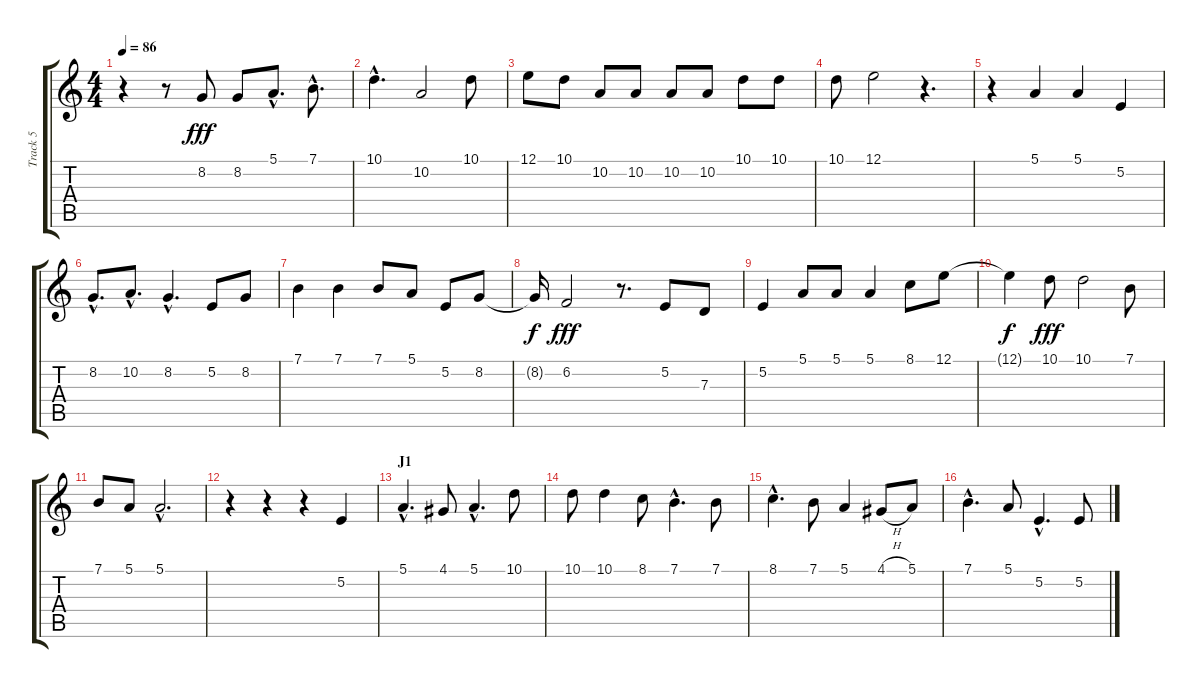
\track ("Track 5" "Track 5") {instrument stringensemble1}
\staff {score tabs}
\tuning (E4 B3 G3 D3 A2 E2) {hide}
\ts (4 4)
\tempo 86
\clef g2
\ks c
r.4{dy f} r.8 8.2.8{dy fff} 8.2.8 5.1{hac}.8{d} 7.1{hac}.8{d} |
10.1{hac}.4{d} 10.2.2 10.1.8 |
12.1.8 10.1.8 10.2.8 10.2.8 10.2.8 10.2.8 10.1.8 10.1.8 |
10.1.8 12.1.2 r.4{d} |
r.4 5.1.4 5.1.4 5.2.4 |
8.2{hac}.8{d} 10.2{hac}.8{d} 8.2{hac}.4{d} 5.2.8 8.2.8 |
7.1.4 7.1.4 7.1.8 5.1.8 5.2.8 8.2.8 |
8.2{t}.16{dy f} 6.2.2{dy fff} r.8{d} 5.2.8 7.3.8 |
5.2.4 5.1.8 5.1.8 5.1.4 8.1.8 12.1.8 |
12.1{t}.4{dy f} 10.1.8{dy fff} 10.1.2 7.1.8 |
7.1.8 5.1.8 5.1{hac}.2{d} |
r.4 r.4 r.4 5.2.4 |
\section ("" "J1")
5.1{hac}.4{d} 4.1.8 5.1{hac}.4{d} 10.1.8 |
10.1.8 10.1.4 8.1.8 7.1{hac}.4{d} 7.1.8 |
8.1{hac}.4{d} 7.1.8 5.1.4 4.1{h}.8 5.1.8 |
7.1{hac}.4{d} 5.1.8 5.2{hac}.4{d} 5.2.8
